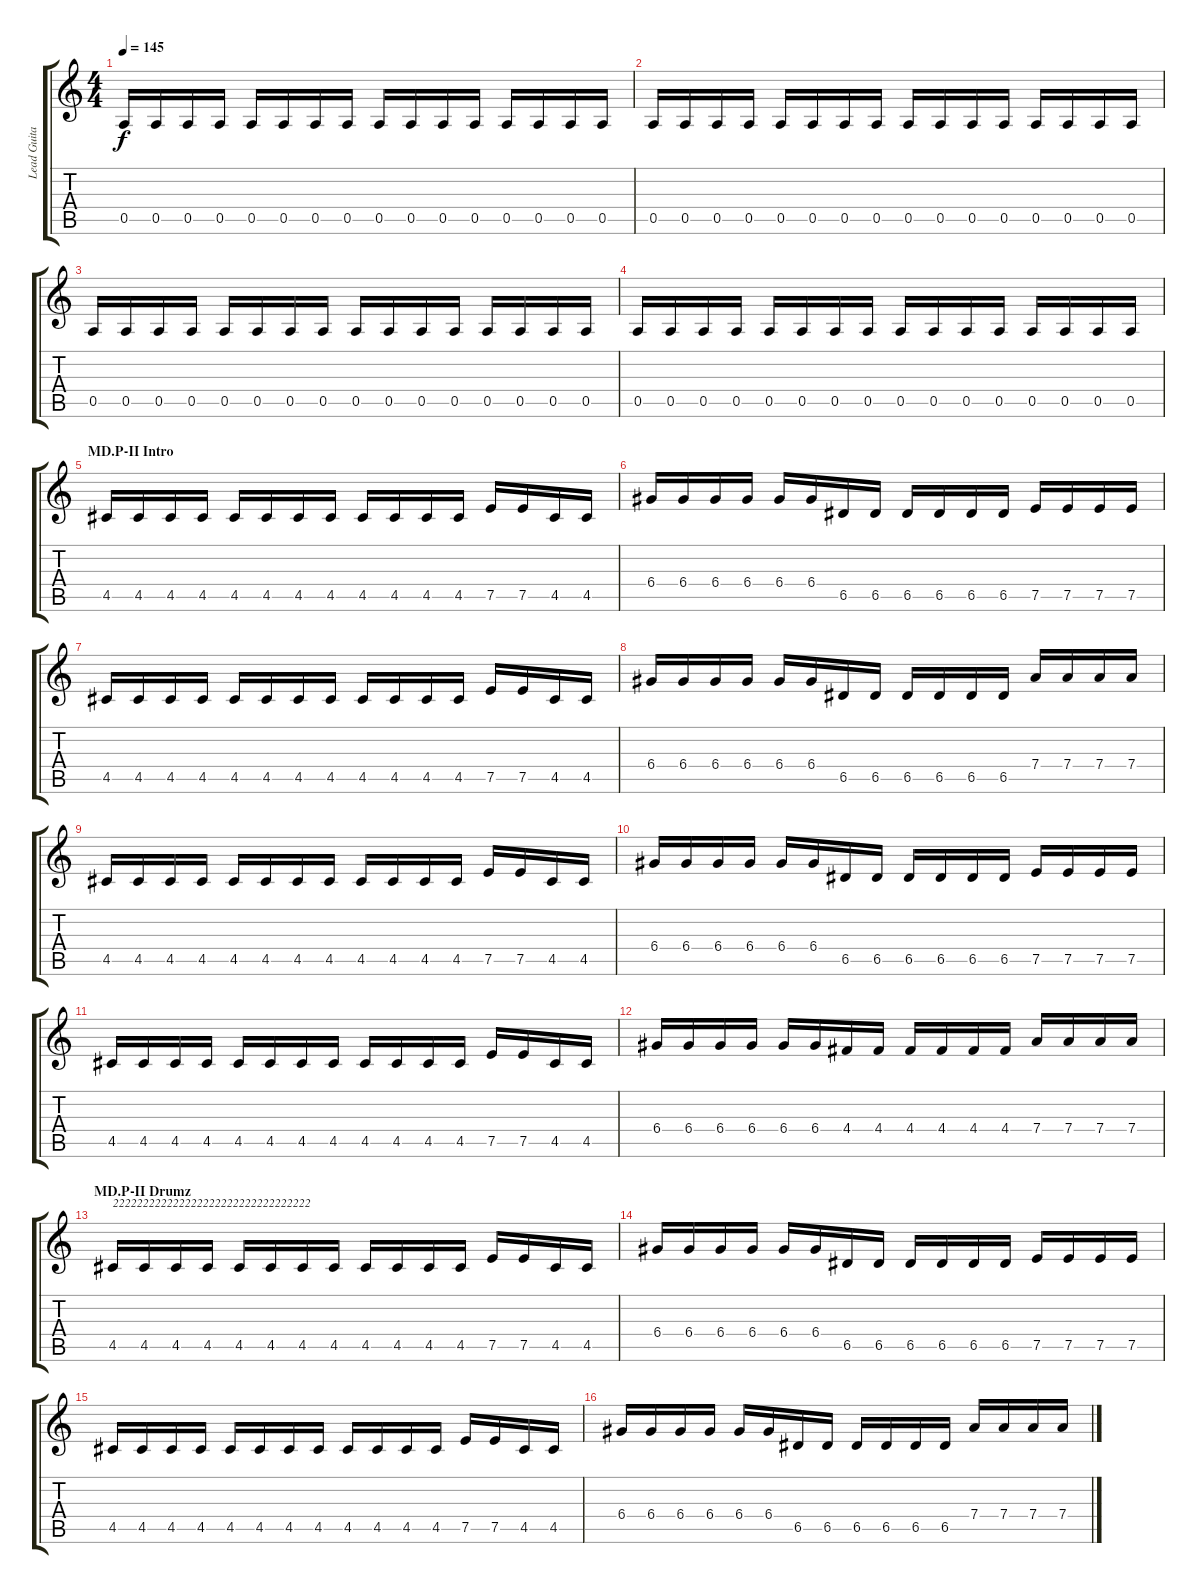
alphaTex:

\track ("Lead Guitars" "Lead Guita") {instrument overdrivenguitar}
\staff {score tabs}
\tuning (E4 B3 G3 D3 A2 E2) {hide}
\ts (4 4)
\tempo 145
\clef g2
\ks c
0.5.16{dy f} 0.5.16 0.5.16 0.5.16 0.5.16 0.5.16 0.5.16 0.5.16 0.5.16 0.5.16 0.5.16 0.5.16 0.5.16 0.5.16 0.5.16 0.5.16 |
0.5.16 0.5.16 0.5.16 0.5.16 0.5.16 0.5.16 0.5.16 0.5.16 0.5.16 0.5.16 0.5.16 0.5.16 0.5.16 0.5.16 0.5.16 0.5.16 |
0.5.16 0.5.16 0.5.16 0.5.16 0.5.16 0.5.16 0.5.16 0.5.16 0.5.16 0.5.16 0.5.16 0.5.16 0.5.16 0.5.16 0.5.16 0.5.16 |
0.5.16 0.5.16 0.5.16 0.5.16 0.5.16 0.5.16 0.5.16 0.5.16 0.5.16 0.5.16 0.5.16 0.5.16 0.5.16 0.5.16 0.5.16 0.5.16 |
\section ("" "MD.P-II Intro")
4.5.16 4.5.16 4.5.16 4.5.16 4.5.16 4.5.16 4.5.16 4.5.16 4.5.16 4.5.16 4.5.16 4.5.16 7.5.16 7.5.16 4.5.16 4.5.16 |
6.4.16 6.4.16 6.4.16 6.4.16 6.4.16 6.4.16 6.5.16 6.5.16 6.5.16 6.5.16 6.5.16 6.5.16 7.5.16 7.5.16 7.5.16 7.5.16 |
4.5.16 4.5.16 4.5.16 4.5.16 4.5.16 4.5.16 4.5.16 4.5.16 4.5.16 4.5.16 4.5.16 4.5.16 7.5.16 7.5.16 4.5.16 4.5.16 |
6.4.16 6.4.16 6.4.16 6.4.16 6.4.16 6.4.16 6.5.16 6.5.16 6.5.16 6.5.16 6.5.16 6.5.16 7.4.16 7.4.16 7.4.16 7.4.16 |
4.5.16 4.5.16 4.5.16 4.5.16 4.5.16 4.5.16 4.5.16 4.5.16 4.5.16 4.5.16 4.5.16 4.5.16 7.5.16 7.5.16 4.5.16 4.5.16 |
6.4.16 6.4.16 6.4.16 6.4.16 6.4.16 6.4.16 6.5.16 6.5.16 6.5.16 6.5.16 6.5.16 6.5.16 7.5.16 7.5.16 7.5.16 7.5.16 |
4.5.16 4.5.16 4.5.16 4.5.16 4.5.16 4.5.16 4.5.16 4.5.16 4.5.16 4.5.16 4.5.16 4.5.16 7.5.16 7.5.16 4.5.16 4.5.16 |
6.4.16 6.4.16 6.4.16 6.4.16 6.4.16 6.4.16 4.4.16 4.4.16 4.4.16 4.4.16 4.4.16 4.4.16 7.4.16 7.4.16 7.4.16 7.4.16 |
\section ("" "MD.P-II Drumz")
4.5.16{txt "222222222222222222222222222222222"} 4.5.16 4.5.16 4.5.16 4.5.16 4.5.16 4.5.16 4.5.16 4.5.16 4.5.16 4.5.16 4.5.16 7.5.16 7.5.16 4.5.16 4.5.16 |
6.4.16 6.4.16 6.4.16 6.4.16 6.4.16 6.4.16 6.5.16 6.5.16 6.5.16 6.5.16 6.5.16 6.5.16 7.5.16 7.5.16 7.5.16 7.5.16 |
4.5.16 4.5.16 4.5.16 4.5.16 4.5.16 4.5.16 4.5.16 4.5.16 4.5.16 4.5.16 4.5.16 4.5.16 7.5.16 7.5.16 4.5.16 4.5.16 |
6.4.16 6.4.16 6.4.16 6.4.16 6.4.16 6.4.16 6.5.16 6.5.16 6.5.16 6.5.16 6.5.16 6.5.16 7.4.16 7.4.16 7.4.16 7.4.16
